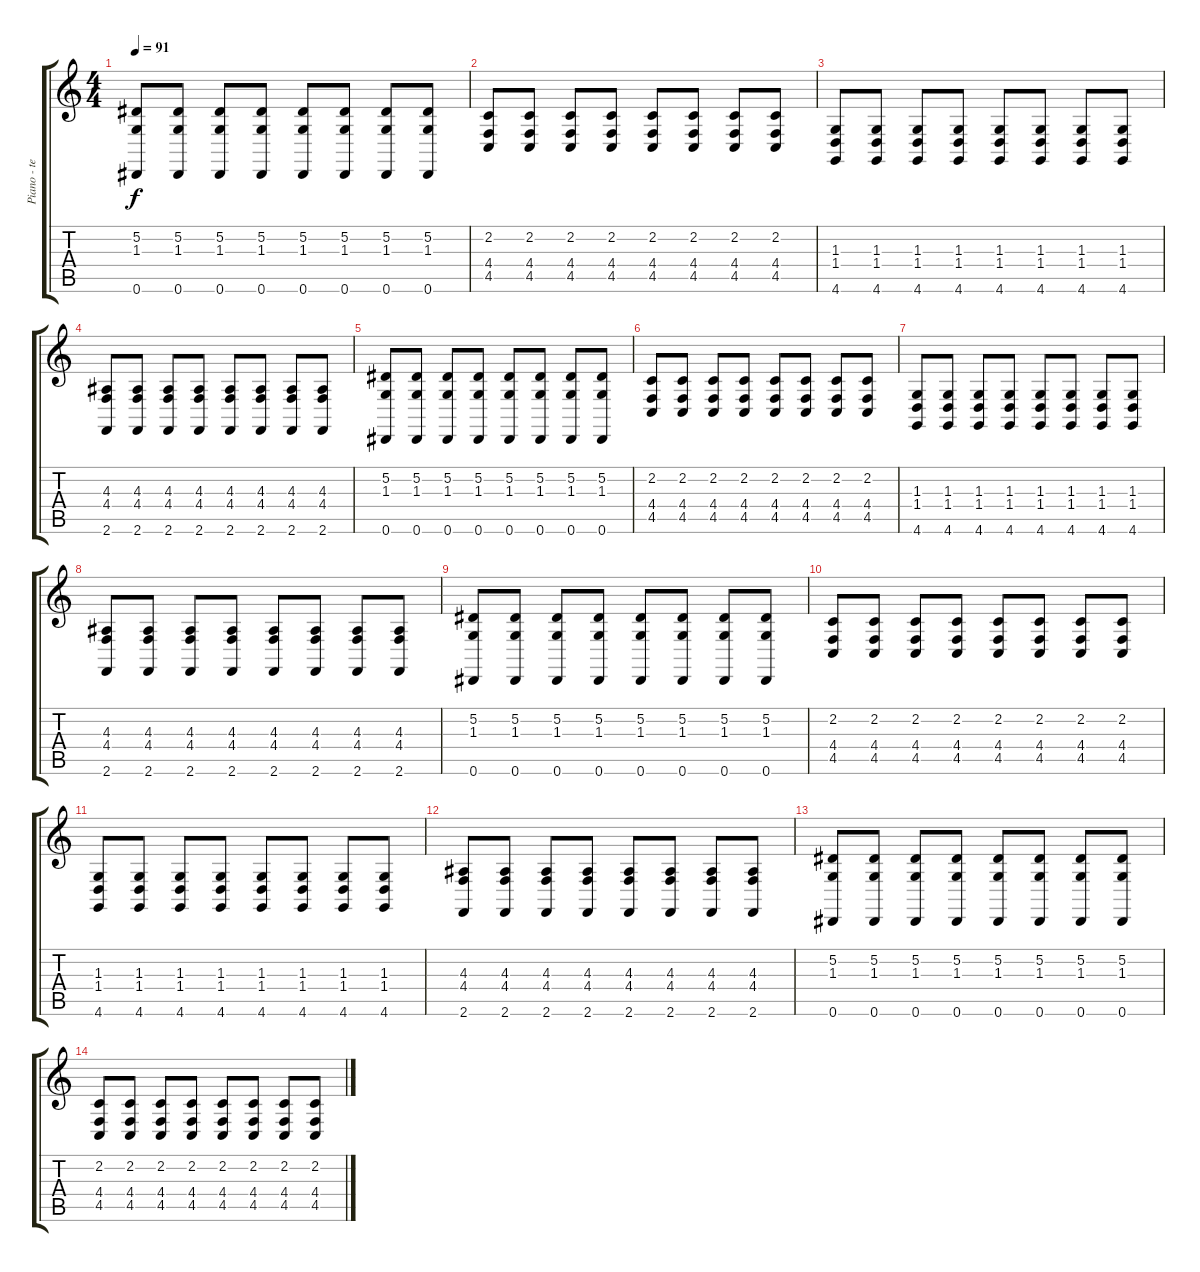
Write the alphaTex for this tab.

\track ("Piano - teclado" "Piano - te") {instrument brightacousticpiano}
\staff {score tabs}
\tuning (Eb4 Bb3 Gb3 Db3 Ab2 Eb2) {hide}
\ts (4 4)
\tempo 91
\clef g2
\ks c
(5.2 1.3 0.6).8{dy f} (5.2 1.3 0.6).8 (5.2 1.3 0.6).8 (5.2 1.3 0.6).8 (5.2 1.3 0.6).8 (5.2 1.3 0.6).8 (5.2 1.3 0.6).8 (5.2 1.3 0.6).8 |
(2.2 4.4 4.5).8 (2.2 4.4 4.5).8 (2.2 4.4 4.5).8 (2.2 4.4 4.5).8 (2.2 4.4 4.5).8 (2.2 4.4 4.5).8 (2.2 4.4 4.5).8 (2.2 4.4 4.5).8 |
(1.3 1.4 4.6).8 (1.3 1.4 4.6).8 (1.3 1.4 4.6).8 (1.3 1.4 4.6).8 (1.3 1.4 4.6).8 (1.3 1.4 4.6).8 (1.3 1.4 4.6).8 (1.3 1.4 4.6).8 |
(4.3 4.4 2.6).8 (4.3 4.4 2.6).8 (4.3 4.4 2.6).8 (4.3 4.4 2.6).8 (4.3 4.4 2.6).8 (4.3 4.4 2.6).8 (4.3 4.4 2.6).8 (4.3 4.4 2.6).8 |
(5.2 1.3 0.6).8 (5.2 1.3 0.6).8 (5.2 1.3 0.6).8 (5.2 1.3 0.6).8 (5.2 1.3 0.6).8 (5.2 1.3 0.6).8 (5.2 1.3 0.6).8 (5.2 1.3 0.6).8 |
(2.2 4.4 4.5).8 (2.2 4.4 4.5).8 (2.2 4.4 4.5).8 (2.2 4.4 4.5).8 (2.2 4.4 4.5).8 (2.2 4.4 4.5).8 (2.2 4.4 4.5).8 (2.2 4.4 4.5).8 |
(1.3 1.4 4.6).8 (1.3 1.4 4.6).8 (1.3 1.4 4.6).8 (1.3 1.4 4.6).8 (1.3 1.4 4.6).8 (1.3 1.4 4.6).8 (1.3 1.4 4.6).8 (1.3 1.4 4.6).8 |
(4.3 4.4 2.6).8 (4.3 4.4 2.6).8 (4.3 4.4 2.6).8 (4.3 4.4 2.6).8 (4.3 4.4 2.6).8 (4.3 4.4 2.6).8 (4.3 4.4 2.6).8 (4.3 4.4 2.6).8 |
(5.2 1.3 0.6).8 (5.2 1.3 0.6).8 (5.2 1.3 0.6).8 (5.2 1.3 0.6).8 (5.2 1.3 0.6).8 (5.2 1.3 0.6).8 (5.2 1.3 0.6).8 (5.2 1.3 0.6).8 |
(2.2 4.4 4.5).8 (2.2 4.4 4.5).8 (2.2 4.4 4.5).8 (2.2 4.4 4.5).8 (2.2 4.4 4.5).8 (2.2 4.4 4.5).8 (2.2 4.4 4.5).8 (2.2 4.4 4.5).8 |
(1.3 1.4 4.6).8 (1.3 1.4 4.6).8 (1.3 1.4 4.6).8 (1.3 1.4 4.6).8 (1.3 1.4 4.6).8 (1.3 1.4 4.6).8 (1.3 1.4 4.6).8 (1.3 1.4 4.6).8 |
(4.3 4.4 2.6).8 (4.3 4.4 2.6).8 (4.3 4.4 2.6).8 (4.3 4.4 2.6).8 (4.3 4.4 2.6).8 (4.3 4.4 2.6).8 (4.3 4.4 2.6).8 (4.3 4.4 2.6).8 |
(5.2 1.3 0.6).8 (5.2 1.3 0.6).8 (5.2 1.3 0.6).8 (5.2 1.3 0.6).8 (5.2 1.3 0.6).8 (5.2 1.3 0.6).8 (5.2 1.3 0.6).8 (5.2 1.3 0.6).8 |
(2.2 4.4 4.5).8 (2.2 4.4 4.5).8 (2.2 4.4 4.5).8 (2.2 4.4 4.5).8 (2.2 4.4 4.5).8 (2.2 4.4 4.5).8 (2.2 4.4 4.5).8 (2.2 4.4 4.5).8
